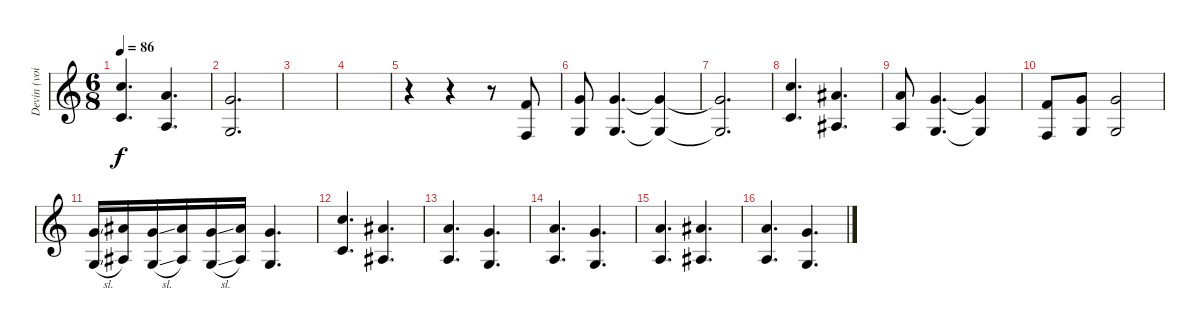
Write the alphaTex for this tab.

\track ("Devin (voice)" "Devin (voi") {instrument flute}
\staff {score}
\tuning (E4 C4 G3 C3 G2 C2) {hide}
\ts (6 8)
\tempo 86
\clef g2
\ks c
(8.1 5.3).4{d dy f} (5.1 2.3).4{d} |
(3.1 0.3).2{d} |
|
|
r.4 r.4 r.8 (5.2 5.4).8 |
(7.2 7.4).8 (7.2 7.4).4{d} (7.2{t} 7.4{t}).4 |
(7.2{t} 7.4{t}).2{d} |
(8.1 5.3).4{d} (6.1 3.3).4{d} |
(5.1 2.3).8 (3.1 0.3).4{d} (3.1{t} 0.3{t}).4 |
(5.2 5.4).8 (7.2 7.4).8 (7.2 7.4).2 |
(7.2{sl} 7.4{sl}).16 (10.2 10.4).16 (7.2{sl} 7.4{sl}).16 (10.2 10.4).16 (7.2{sl} 7.4{sl}).16 (10.2 10.4).16 (7.2 7.4).4{d} |
(8.1 5.3).4{d} (6.1 3.3).4{d} |
(5.1 2.3).4{d} (3.1 0.3).4{d} |
(5.1 2.3).4{d} (3.1 0.3).4{d} |
(5.1 2.3).4{d} (6.1 3.3).4{d} |
(5.1 2.3).4{d} (3.1 0.3).4{d}
